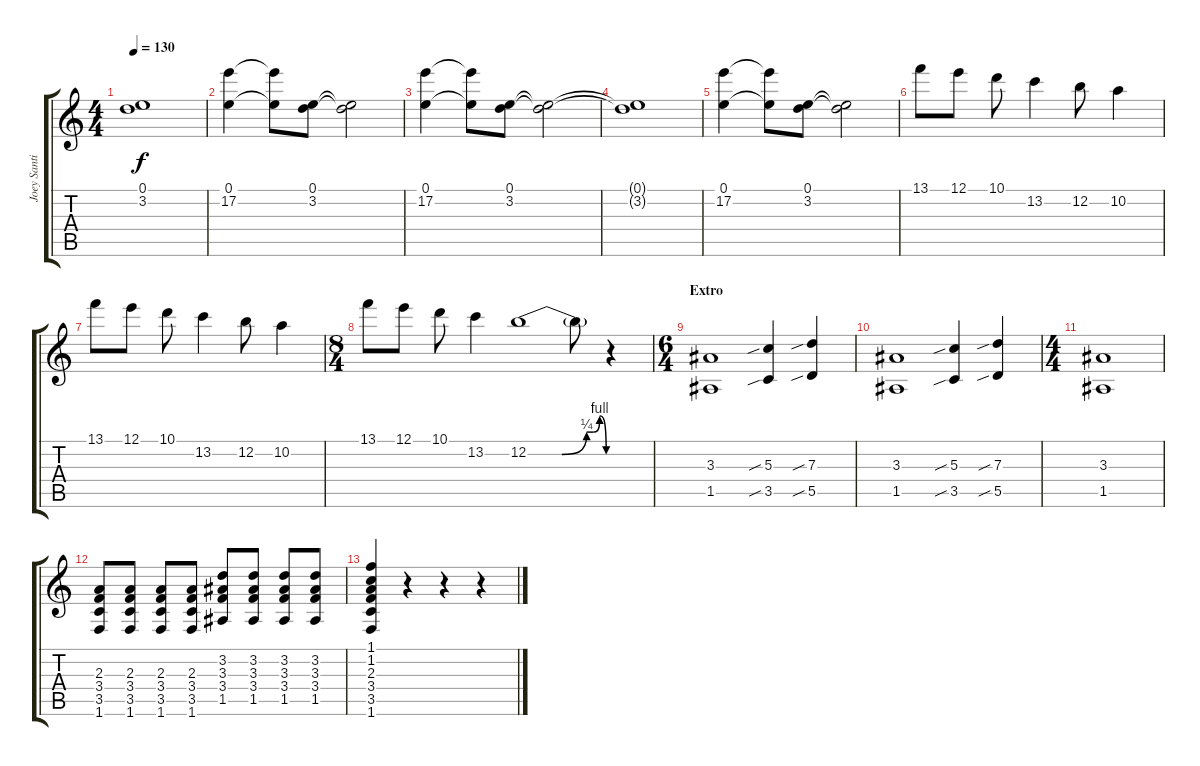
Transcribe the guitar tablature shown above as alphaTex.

\track ("Joey Santiago" "Joey Santi") {instrument overdrivenguitar}
\staff {score tabs}
\tuning (E4 B3 G3 D3 A2 E2) {hide}
\ts (4 4)
\tempo 130
\clef g2
\ks c
(0.1{t} 3.2{t}).1{dy f} |
(0.1 17.2).4 (0.1{t} 17.2{t}).8 (0.1 3.2).8 (0.1{t} 3.2{t}).2 |
(0.1 17.2).4 (0.1{t} 17.2{t}).8 (0.1 3.2).8 (0.1{t} 3.2{t}).2 |
(0.1{t} 3.2{t}).1 |
(0.1 17.2).4 (0.1{t} 17.2{t}).8 (0.1 3.2).8 (0.1{t} 3.2{t}).2 |
13.1.8 12.1.8 10.1.8 13.2.4 12.2.8 10.2.4 |
13.1.8 12.1.8 10.1.8 13.2.4 12.2.8 10.2.4 |
\ts (8 4)
13.1.8 12.1.8 10.1.8 13.2.4 12.2{be (custom 0 0 15 0 26 0 45 1 50 1 55 4 60 0)}.1 12.2{t}.8 r.4 |
\ts (6 4)
\section ("" "Extro")
(3.3 1.5).1 (5.3{sib} 3.5{sib}).4 (7.3{sib} 5.5{sib}).4 |
(3.3 1.5).1 (5.3{sib} 3.5{sib}).4 (7.3{sib} 5.5{sib}).4 |
\ts (4 4)
(3.3 1.5).1 |
(2.3 3.4 3.5 1.6).8 (2.3 3.4 3.5 1.6).8 (2.3 3.4 3.5 1.6).8 (2.3 3.4 3.5 1.6).8 (3.2 3.3 3.4 1.5).8 (3.2 3.3 3.4 1.5).8 (3.2 3.3 3.4 1.5).8 (3.2 3.3 3.4 1.5).8 |
(1.1 1.2 2.3 3.4 3.5 1.6).4 r.4 r.4 r.4
